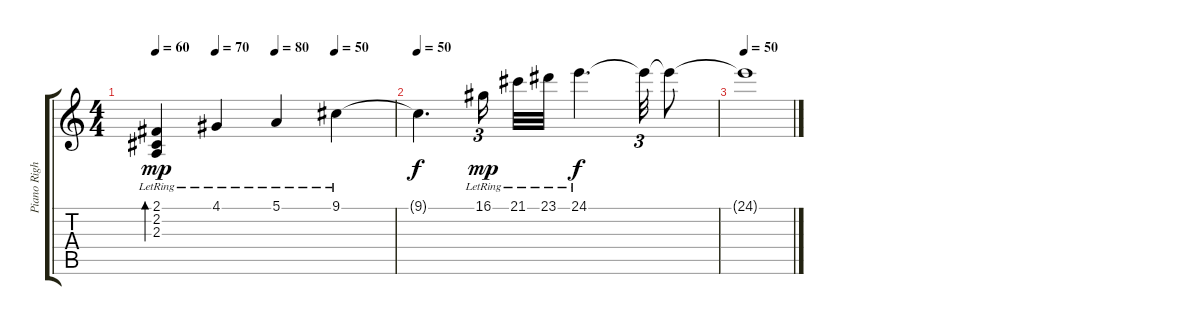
\track ("Piano Right" "Piano Righ") {instrument acousticgrandpiano}
\staff {score tabs}
\tuning (E4 B3 G3 D3 A2 E2) {hide}
\ts (4 4)
\tempo 60
\tempo (70 0.25)
\tempo (80 0.5)
\tempo (50 0.75)
\clef g2
\ks c
(2.1{lr} 2.2{lr} 2.3{lr}).4{bd 240 dy mp} 4.1{lr}.4 5.1{lr}.4 9.1{lr}.4 |
\tempo 50
9.1{t}.4{d dy f} 16.1{lr}.16{tu (3 2) dy mp beam splitsecondary} 21.1{lr}.32 23.1{lr}.32 24.1{lr}.4{d dy f} 24.1{t}.32{tu (3 2)} 24.1{t}.8 |
\tempo 50
24.1{t}.1
